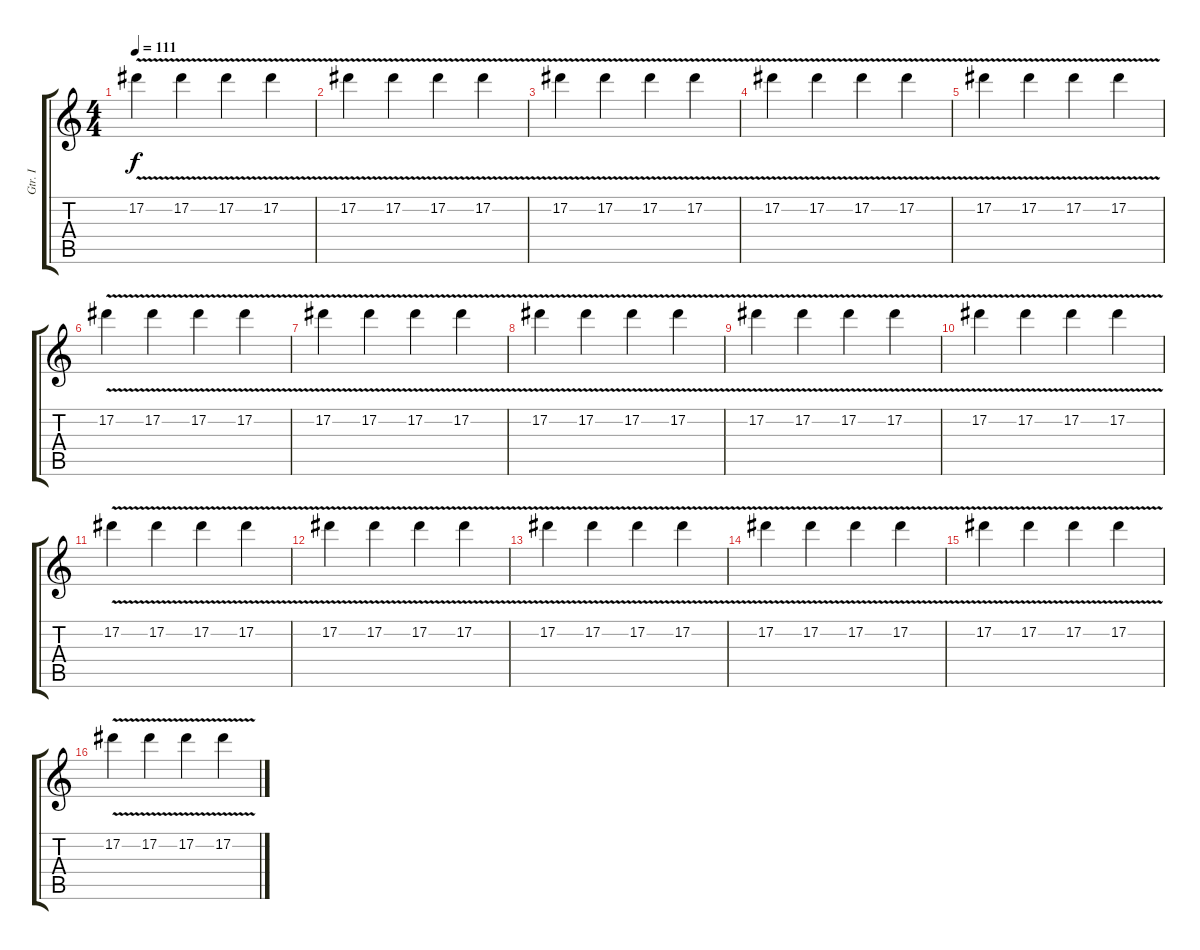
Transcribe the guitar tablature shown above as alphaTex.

\track ("Gtr. I" "Gtr. I") {instrument distortionguitar}
\staff {score tabs}
\tuning (Eb4 Bb3 Gb3 Db3 Ab2 Eb2) {hide}
\ts (4 4)
\tempo 111
\clef g2
\ks c
17.2{v}.4{dy f} 17.2{v}.4 17.2{v}.4 17.2{v}.4 |
17.2{v}.4 17.2{v}.4 17.2{v}.4 17.2{v}.4 |
17.2{v}.4 17.2{v}.4 17.2{v}.4 17.2{v}.4 |
17.2{v}.4 17.2{v}.4 17.2{v}.4 17.2{v}.4 |
17.2{v}.4 17.2{v}.4 17.2{v}.4 17.2{v}.4 |
17.2{v}.4 17.2{v}.4 17.2{v}.4 17.2{v}.4 |
17.2{v}.4 17.2{v}.4 17.2{v}.4 17.2{v}.4 |
17.2{v}.4 17.2{v}.4 17.2{v}.4 17.2{v}.4 |
17.2{v}.4 17.2{v}.4 17.2{v}.4 17.2{v}.4 |
17.2{v}.4 17.2{v}.4 17.2{v}.4 17.2{v}.4 |
17.2{v}.4 17.2{v}.4 17.2{v}.4 17.2{v}.4 |
17.2{v}.4 17.2{v}.4 17.2{v}.4 17.2{v}.4 |
17.2{v}.4 17.2{v}.4 17.2{v}.4 17.2{v}.4 |
17.2{v}.4 17.2{v}.4 17.2{v}.4 17.2{v}.4 |
17.2{v}.4 17.2{v}.4 17.2{v}.4 17.2{v}.4 |
17.2{v}.4 17.2{v}.4 17.2{v}.4 17.2{v}.4
